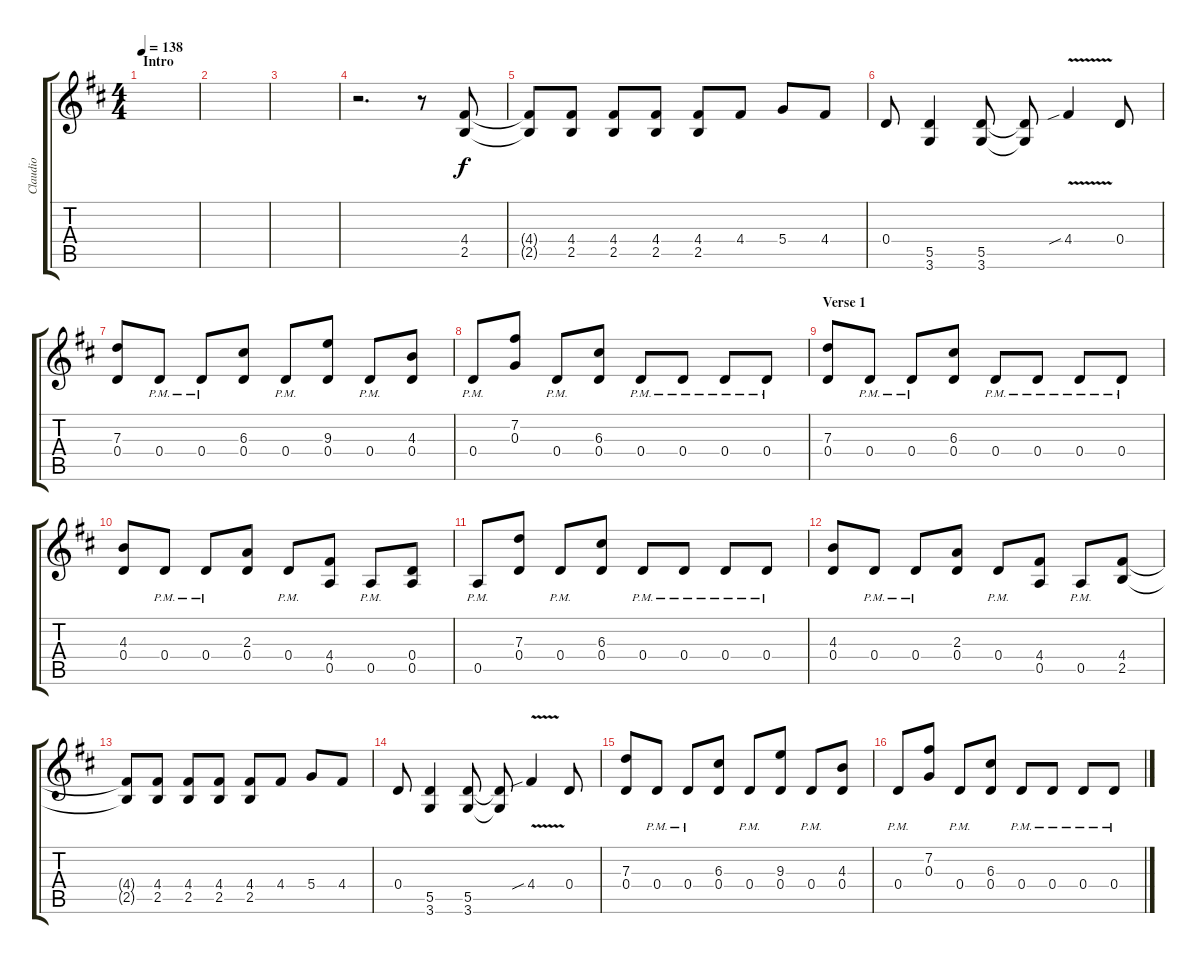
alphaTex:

\track ("Claudio" "Claudio") {instrument overdrivenguitar}
\staff {score tabs}
\tuning (E4 B3 G3 D3 A2 E2) {hide}
\ts (4 4)
\section ("" "Intro")
\tempo 138
\clef g2
\ks d
|
|
|
r.2{d} r.8 (4.4 2.5).8 |
(4.4{t} 2.5{t}).8 (4.4 2.5).8 (4.4 2.5).8 (4.4 2.5).8 (4.4 2.5).8 4.4.8 5.4.8 4.4.8 |
0.4.8 (5.5 3.6).4 (5.5 3.6).8 (5.5{t} 3.6{t}).8 4.4{v sib}.4 0.4.8 |
(7.3 0.4).8 0.4{pm}.8 0.4{pm}.8 (6.3 0.4).8 0.4{pm}.8 (9.3 0.4).8 0.4{pm}.8 (4.3 0.4).8 |
0.4{pm}.8 (7.2 0.3).8 0.4{pm}.8 (6.3 0.4).8 0.4{pm}.8 0.4{pm}.8 0.4{pm}.8 0.4{pm}.8 |
\section ("" "Verse 1")
(7.3 0.4).8 0.4{pm}.8 0.4{pm}.8 (6.3 0.4).8 0.4{pm}.8 0.4{pm}.8 0.4{pm}.8 0.4{pm}.8 |
(4.3 0.4).8 0.4{pm}.8 0.4{pm}.8 (2.3 0.4).8 0.4{pm}.8 (4.4 0.5).8 0.5{pm}.8 (0.4 0.5).8 |
0.5{pm}.8 (7.3 0.4).8 0.4{pm}.8 (6.3 0.4).8 0.4{pm}.8 0.4{pm}.8 0.4{pm}.8 0.4{pm}.8 |
(4.3 0.4).8 0.4{pm}.8 0.4{pm}.8 (2.3 0.4).8 0.4{pm}.8 (4.4 0.5).8 0.5{pm}.8 (4.4 2.5).8 |
(4.4{t} 2.5{t}).8 (4.4 2.5).8 (4.4 2.5).8 (4.4 2.5).8 (4.4 2.5).8 4.4.8 5.4.8 4.4.8 |
0.4.8 (5.5 3.6).4 (5.5 3.6).8 (5.5{t} 3.6{t}).8 4.4{v sib}.4 0.4.8 |
(7.3 0.4).8 0.4{pm}.8 0.4{pm}.8 (6.3 0.4).8 0.4{pm}.8 (9.3 0.4).8 0.4{pm}.8 (4.3 0.4).8 |
0.4{pm}.8 (7.2 0.3).8 0.4{pm}.8 (6.3 0.4).8 0.4{pm}.8 0.4{pm}.8 0.4{pm}.8 0.4{pm}.8
